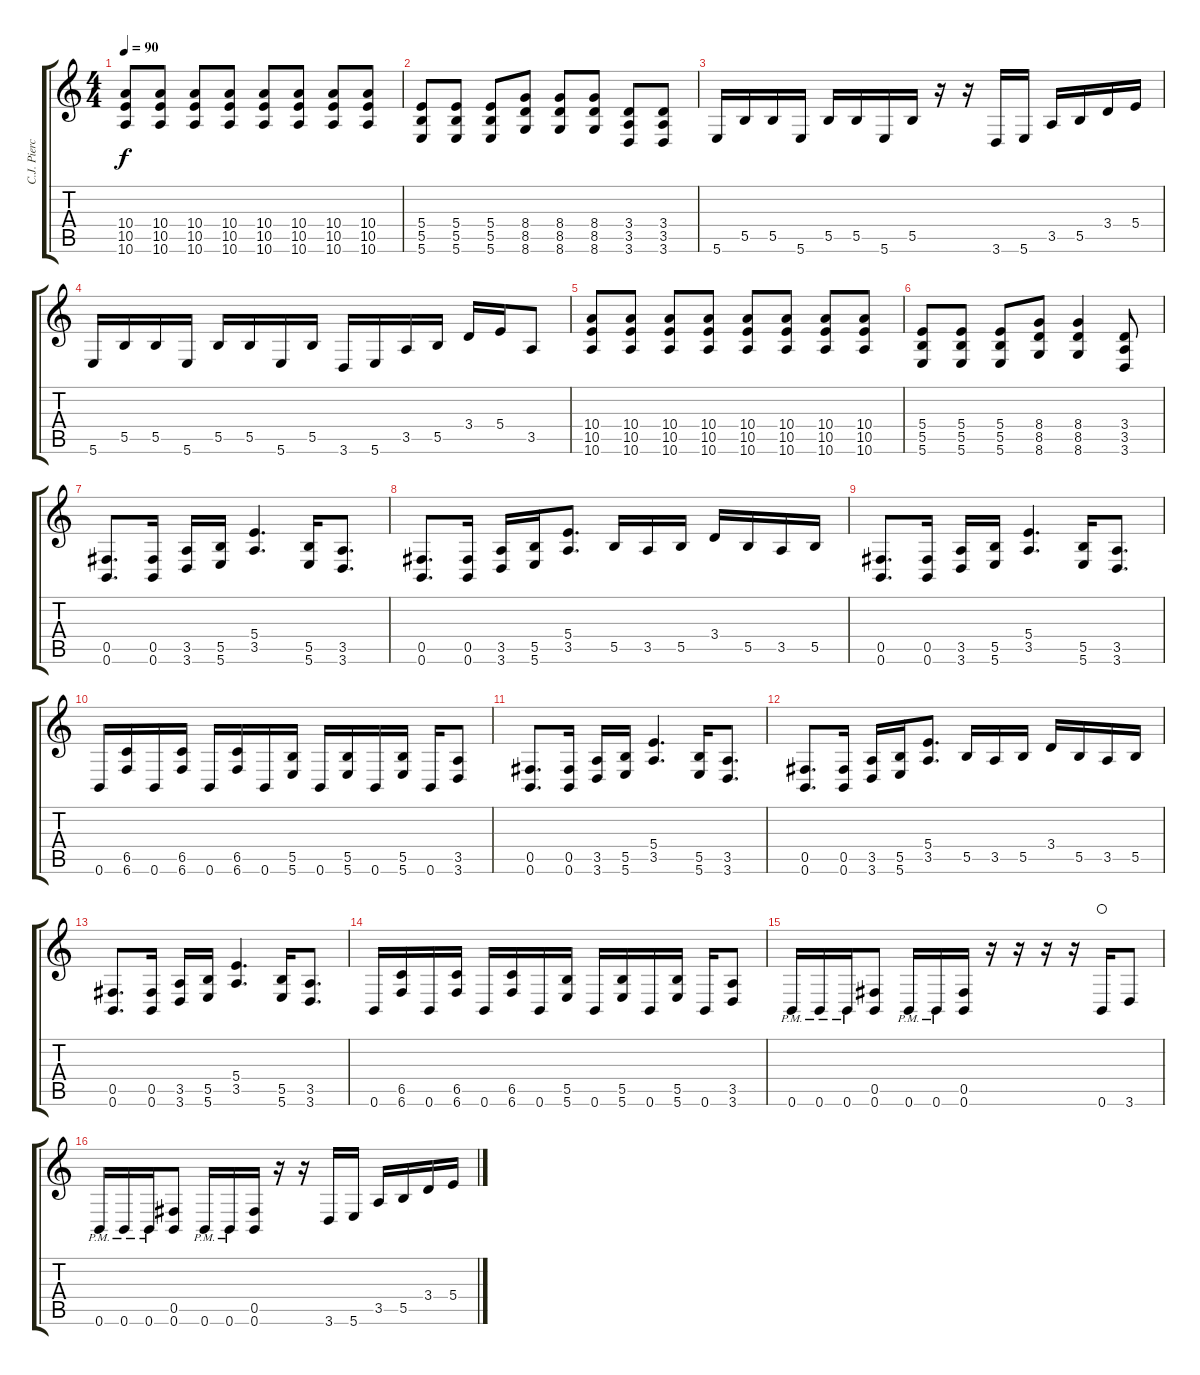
\track ("C.J. Pierce" "C.J. Pierc") {instrument distortionguitar}
\staff {score tabs}
\tuning (Db4 Ab3 E3 B2 Gb2 B1) {hide}
\ts (4 4)
\tempo 90
\clef g2
\ks c
(10.4 10.5 10.6).8{dy f} (10.4 10.5 10.6).8 (10.4 10.5 10.6).8 (10.4 10.5 10.6).8 (10.4 10.5 10.6).8 (10.4 10.5 10.6).8 (10.4 10.5 10.6).8 (10.4 10.5 10.6).8 |
(5.4 5.5 5.6).8 (5.4 5.5 5.6).8 (5.4 5.5 5.6).8 (8.4 8.5 8.6).8 (8.4 8.5 8.6).8 (8.4 8.5 8.6).8 (3.4 3.5 3.6).8 (3.4 3.5 3.6).8 |
5.6.16 5.5.16 5.5.16 5.6.16 5.5.16 5.5.16 5.6.16 5.5.16 r.16 r.16 3.6.16 5.6.16 3.5.16 5.5.16 3.4.16 5.4.16 |
5.6.16 5.5.16 5.5.16 5.6.16 5.5.16 5.5.16 5.6.16 5.5.16 3.6.16 5.6.16 3.5.16 5.5.16 3.4.16 5.4.16 3.5.8 |
(10.4 10.5 10.6).8 (10.4 10.5 10.6).8 (10.4 10.5 10.6).8 (10.4 10.5 10.6).8 (10.4 10.5 10.6).8 (10.4 10.5 10.6).8 (10.4 10.5 10.6).8 (10.4 10.5 10.6).8 |
(5.4 5.5 5.6).8 (5.4 5.5 5.6).8 (5.4 5.5 5.6).8 (8.4 8.5 8.6).8 (8.4 8.5 8.6).4 (3.4 3.5 3.6).8 |
(0.5 0.6).8{d volume 10 instrument distortionguitar} (0.5 0.6).16 (3.5 3.6).16 (5.5 5.6).16 (5.4 3.5).4{d} (5.5 5.6).16 (3.5 3.6).8{d} |
(0.5 0.6).8{d} (0.5 0.6).16 (3.5 3.6).16 (5.5 5.6).16 (5.4 3.5).8{d} 5.5.16 3.5.16 5.5.16 3.4.16 5.5.16 3.5.16 5.5.16 |
(0.5 0.6).8{d} (0.5 0.6).16 (3.5 3.6).16 (5.5 5.6).16 (5.4 3.5).4{d} (5.5 5.6).16 (3.5 3.6).8{d} |
0.6.16 (6.5 6.6).16 0.6.16 (6.5 6.6).16 0.6.16 (6.5 6.6).16 0.6.16 (5.5 5.6).16 0.6.16 (5.5 5.6).16 0.6.16 (5.5 5.6).16 0.6.16 (3.5 3.6).8 |
(0.5 0.6).8{d volume 10 instrument distortionguitar} (0.5 0.6).16 (3.5 3.6).16 (5.5 5.6).16 (5.4 3.5).4{d} (5.5 5.6).16 (3.5 3.6).8{d} |
(0.5 0.6).8{d} (0.5 0.6).16 (3.5 3.6).16 (5.5 5.6).16 (5.4 3.5).8{d} 5.5.16 3.5.16 5.5.16 3.4.16 5.5.16 3.5.16 5.5.16 |
(0.5 0.6).8{d} (0.5 0.6).16 (3.5 3.6).16 (5.5 5.6).16 (5.4 3.5).4{d} (5.5 5.6).16 (3.5 3.6).8{d} |
0.6.16 (6.5 6.6).16 0.6.16 (6.5 6.6).16 0.6.16 (6.5 6.6).16 0.6.16 (5.5 5.6).16 0.6.16 (5.5 5.6).16 0.6.16 (5.5 5.6).16 0.6.16 (3.5 3.6).8 |
0.6{pm}.16 0.6{pm}.16 0.6{pm}.16 (0.5 0.6).8 0.6{pm}.16 0.6{pm}.16 (0.5 0.6).16 r.16 r.16 r.16 r.16 0.6.16{waho} 3.6.8 |
0.6{pm}.16 0.6{pm}.16 0.6{pm}.16 (0.5 0.6).8 0.6{pm}.16 0.6{pm}.16 (0.5 0.6).16 r.16 r.16 3.6.16 5.6.16 3.5.16 5.5.16 3.4.16 5.4.16
